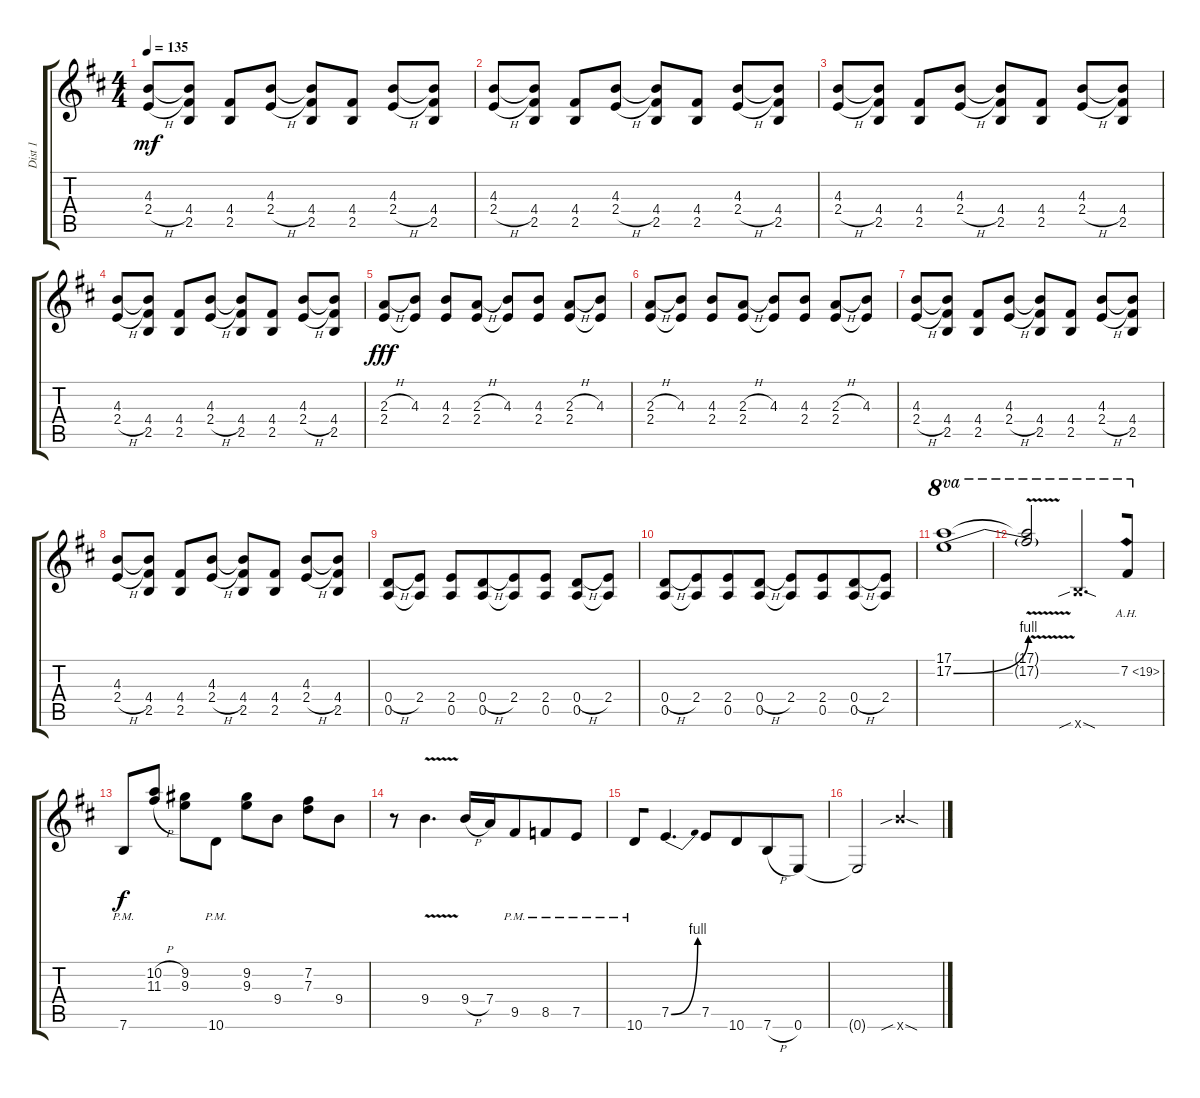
\track ("Dist 1" "Dist 1") {instrument distortionguitar}
\staff {score tabs}
\tuning (E4 B3 G3 D3 A2 E2) {hide}
\ts (4 4)
\tempo 135
\clef g2
\ks d
(4.3 2.4{h}).8{dy mf instrument distortionguitar} (4.3{t} 4.4 2.5).8 (4.4 2.5).8 (4.3 2.4{h}).8 (4.3{t} 4.4 2.5).8 (4.4 2.5).8 (4.3 2.4{h}).8 (4.3{t} 4.4 2.5).8 |
(4.3 2.4{h}).8 (4.3{t} 4.4 2.5).8 (4.4 2.5).8 (4.3 2.4{h}).8 (4.3{t} 4.4 2.5).8 (4.4 2.5).8 (4.3 2.4{h}).8 (4.3{t} 4.4 2.5).8 |
(4.3 2.4{h}).8 (4.3{t} 4.4 2.5).8 (4.4 2.5).8 (4.3 2.4{h}).8 (4.3{t} 4.4 2.5).8 (4.4 2.5).8 (4.3 2.4{h}).8 (4.3{t} 4.4 2.5).8 |
(4.3 2.4{h}).8 (4.3{t} 4.4 2.5).8 (4.4 2.5).8 (4.3 2.4{h}).8 (4.3{t} 4.4 2.5).8 (4.4 2.5).8 (4.3 2.4{h}).8 (4.3{t} 4.4 2.5).8 |
(2.3{h} 2.4).8{dy fff} (4.3 2.4{t}).8 (4.3 2.4).8 (2.3{h} 2.4).8 (4.3 2.4{t}).8 (4.3 2.4).8 (2.3{h} 2.4).8 (4.3 2.4{t}).8 |
(2.3{h} 2.4).8 (4.3 2.4{t}).8 (4.3 2.4).8 (2.3{h} 2.4).8 (4.3 2.4{t}).8 (4.3 2.4).8 (2.3{h} 2.4).8 (4.3 2.4{t}).8 |
(4.3 2.4{h}).8 (4.3{t} 4.4 2.5).8 (4.4 2.5).8 (4.3 2.4{h}).8 (4.3{t} 4.4 2.5).8 (4.4 2.5).8 (4.3 2.4{h}).8 (4.3{t} 4.4 2.5).8 |
(4.3 2.4{h}).8 (4.3{t} 4.4 2.5).8 (4.4 2.5).8 (4.3 2.4{h}).8 (4.3{t} 4.4 2.5).8 (4.4 2.5).8 (4.3 2.4{h}).8 (4.3{t} 4.4 2.5).8 |
(0.4{h} 0.5).8{beam merge} (2.4 0.5{t}).8 (2.4 0.5).8{beam merge} (0.4{h} 0.5).8{beam merge} (2.4 0.5{t}).8 (2.4 0.5).8 (0.4{h} 0.5).8 (2.4 0.5{t}).8 |
(0.4{h} 0.5).8 (2.4 0.5{t}).8{beam merge} (2.4 0.5).8{beam merge} (0.4{h} 0.5).8 (2.4 0.5{t}).8{beam merge} (2.4 0.5).8{beam merge} (0.4{h} 0.5).8 (2.4 0.5{t}).8 |
(17.1 17.2{be (bend 0 0 60 4)}).1{ot 8va} |
(17.1{v t} 17.2{v t}).2{ot 8va beam merge} 19.6{sib sod x}.4{d ot 8va beam merge} 7.2{ah 12}.8{ot 8va} |
7.6{pm}.8{dy f beam merge} (10.2{h} 11.3{h}).8 (9.2 9.3).8 10.6{pm}.8 (9.2 9.3).8{beam merge} 9.4.8 (7.2 7.3).8 9.4.8 |
r.8 9.4{v}.4{d} 9.4{h}.16 7.4.16{beam merge} 9.5{pm}.8{beam merge} 8.5{pm}.8 7.5{pm}.8 |
10.6{pm}.8{beam merge} 7.5{be (bend 0 0 60 4)}.4{d beam merge} 7.5.8{beam merge} 10.6.8{beam merge} 7.6{h}.8{beam merge} 0.6.8 |
0.6{t}.2{beam merge} 19.6{sib sod x}.2
